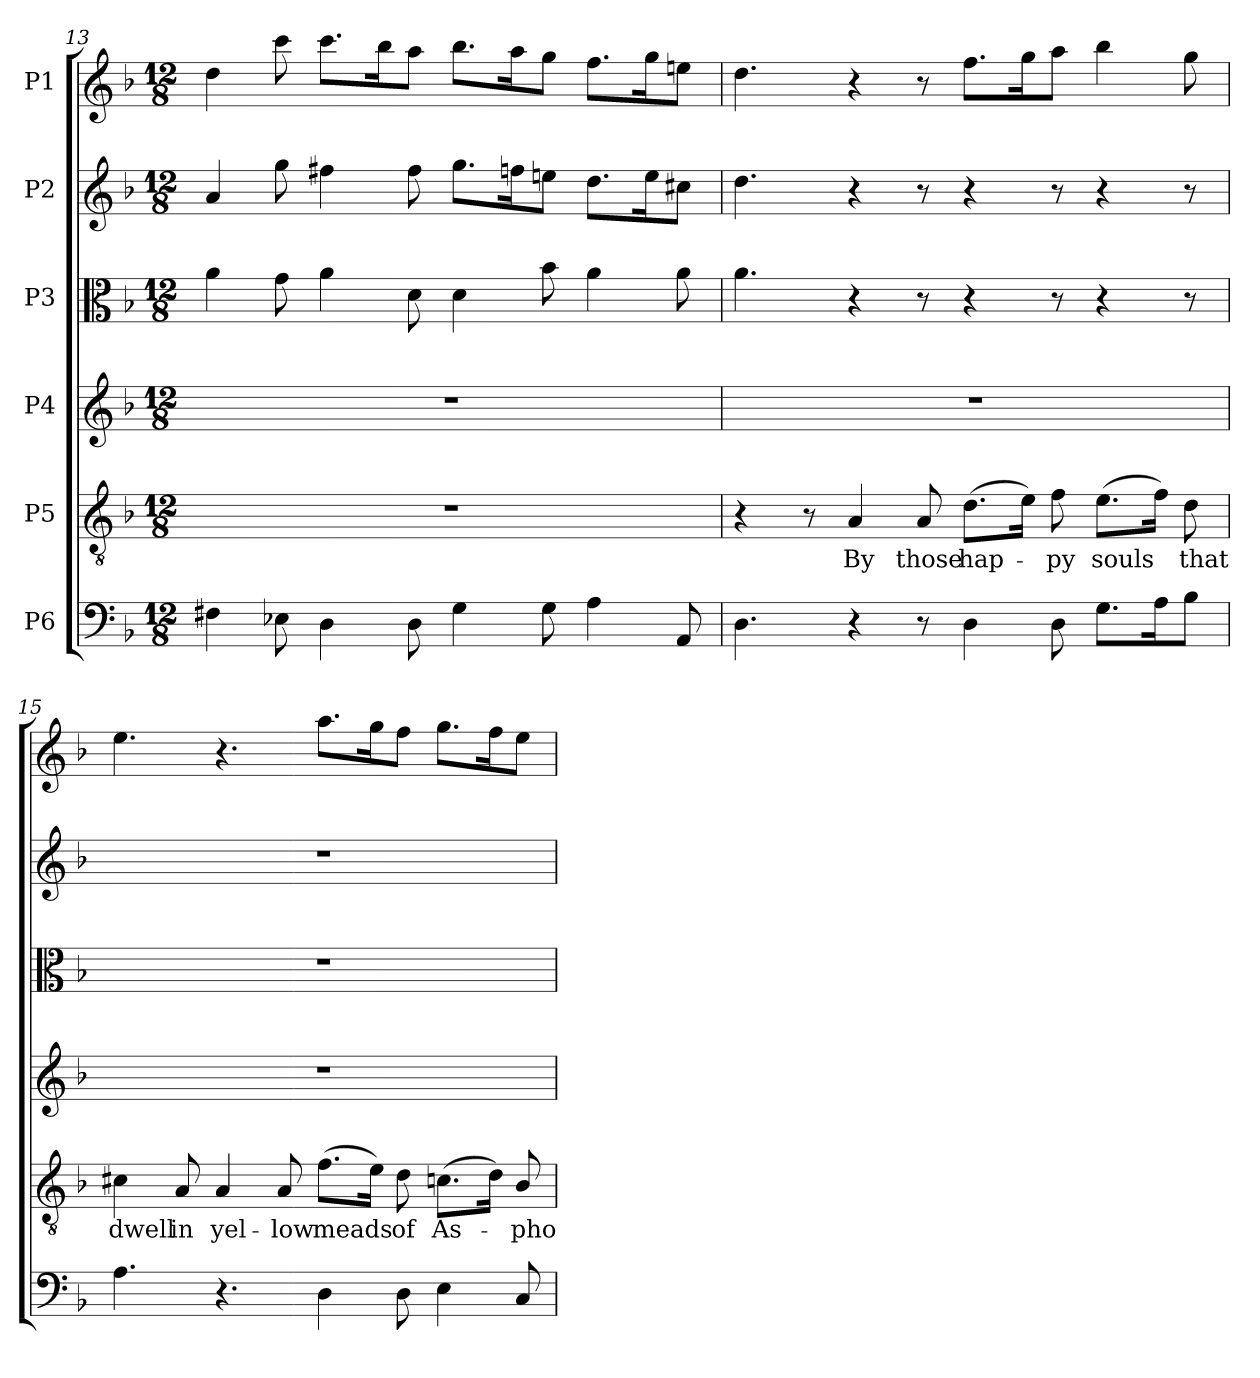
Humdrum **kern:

**kern	**kern	**text	**kern	**kern	**kern	**kern
*part6	*part5	*part5	*part4	*part3	*part2	*part1
*staff6	*staff5	*staff5	*staff4	*staff3	*staff2	*staff1
*I"P6	*I"P5	*	*I"P4	*I"P3	*I"P2	*I"P1
*clefF4	*clefGv2	*	*clefG2	*clefC3	*clefG2	*clefG2
*	*ITrd7c12	*	*	*	*	*
*k[b-]	*k[b-]	*	*k[b-]	*k[b-]	*k[b-]	*k[b-]
*F:	*F:	*	*F:	*F:	*F:	*F:
*M12/8	*M12/8	*	*M12/8	*M12/8	*M12/8	*M12/8
=13	=13	=13	=13	=13	=13	=13
!	!LO:N:vis=1	!	!LO:N:vis=1	!	!	!
4F#Xi\	1.r	.	1.r	4ai\	4ai/	4ddi\
8E-Xi\	.	.	.	8gi\	8ggi\	8ccci\
4Di\	.	.	.	4ai\	4ff#Xi\	8.ccci\L
.	.	.	.	.	.	16bb-i\k
8Di\	.	.	.	8di\	8ff#i\	8aai\J
4Gi\	.	.	.	4di\	8.ggi\L	8.bb-i\L
.	.	.	.	.	16ffni\k	16aai\k
8Gi\	.	.	.	8b-i\	8eeni\J	8ggi\J
4Ai\	.	.	.	4ai\	8.ddi\L	8.ffi\L
.	.	.	.	.	16eei\k	16ggi\k
8AAi/	.	.	.	8ai\	8cc#Xi\J	8eeni\J
=14	=14	=14	=14	=14	=14	=14
!	!	!	!LO:N:vis=1	!	!	!
4.Di\	4r	.	1.r	4.ai\	4.ddi\	4.ddi\
.	8r	.	.	.	.	.
!	!	!LO:LY:b:color=#000000	!	!	!	!
4r	4AAi/	By	.	4r	4r	4r
!	!	!LO:LY:b:color=#000000	!	!	!	!
8r	8AAi/	those	.	8r	8r	8r
!	!	!LO:LY:b:color=#000000	!	!	!	!
4Di\	(8.Di\L	hap-	.	4r	4r	8.ffi\L
.	16Ei\Jk)	.	.	.	.	16ggi\k
!	!	!LO:LY:b:color=#000000	!	!	!	!
8Di\	8Fi\	-py	.	8r	8r	8aai\J
!	!	!LO:LY:b:color=#000000	!	!	!	!
8.Gi\L	(8.Ei\L	souls	.	4r	4r	4bb-i\
16Ai\k	16Fi\Jk)	.	.	.	.	.
!	!	!LO:LY:b:color=#000000	!	!	!	!
8B-i\J	8Di\	that	.	8r	8r	8ggi\
!!LO:LB:g=z
=15	=15	=15	=15	=15	=15	=15
!	!	!LO:LY:b:color=#000000	!LO:N:vis=1	!LO:N:vis=1	!LO:N:vis=1	!
4.Ai\	4C#Xi\	dwell	1.r	1.r	1.r	4.eei\
!	!	!LO:LY:b:color=#000000	!	!	!	!
.	8AAi/	in	.	.	.	.
!	!	!LO:LY:b:color=#000000	!	!	!	!
4.r	4AAi/	yel-	.	.	.	4.r
!	!	!LO:LY:b:color=#000000	!	!	!	!
.	8AAi/	-low	.	.	.	.
!	!	!LO:LY:b:color=#000000	!	!	!	!
4Di\	(8.Fi\L	meads	.	.	.	8.aai\L
.	16Ei\Jk)	.	.	.	.	16ggi\k
!	!	!LO:LY:b:color=#000000	!	!	!	!
8Di\	8Di\	of	.	.	.	8ffi\J
!	!	!LO:LY:b:color=#000000	!	!	!	!
4Ei\	(8.Cni\L	As-	.	.	.	8.ggi\L
.	16Di\Jk)	.	.	.	.	16ffi\k
!	!	!LO:LY:b:color=#000000	!	!	!	!
8Ci/	8BB-i/	-pho-	.	.	.	8eei\J
=	=	=	=	=	=	=
*-	*-	*-	*-	*-	*-	*-
